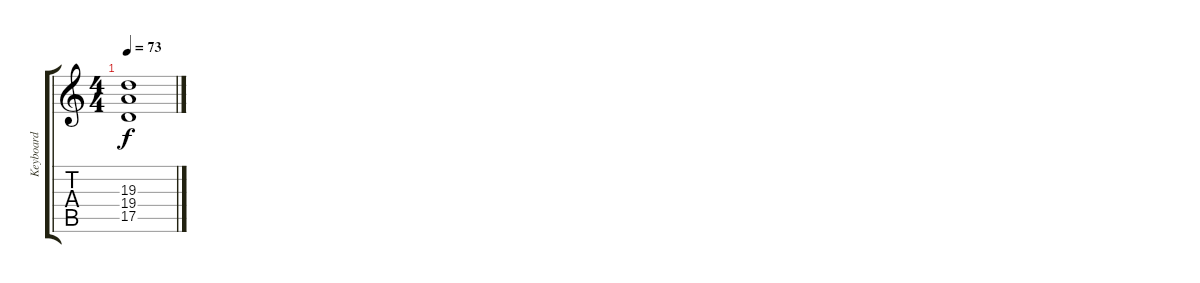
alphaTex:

\track ("Keyboard" "Keyboard") {instrument stringensemble1}
\staff {score tabs}
\tuning (E4 B3 G3 D3 A2 E2) {hide}
\ts (4 4)
\tempo 73
\clef g2
\ks c
(19.3 19.4 17.5).1{dy f}
